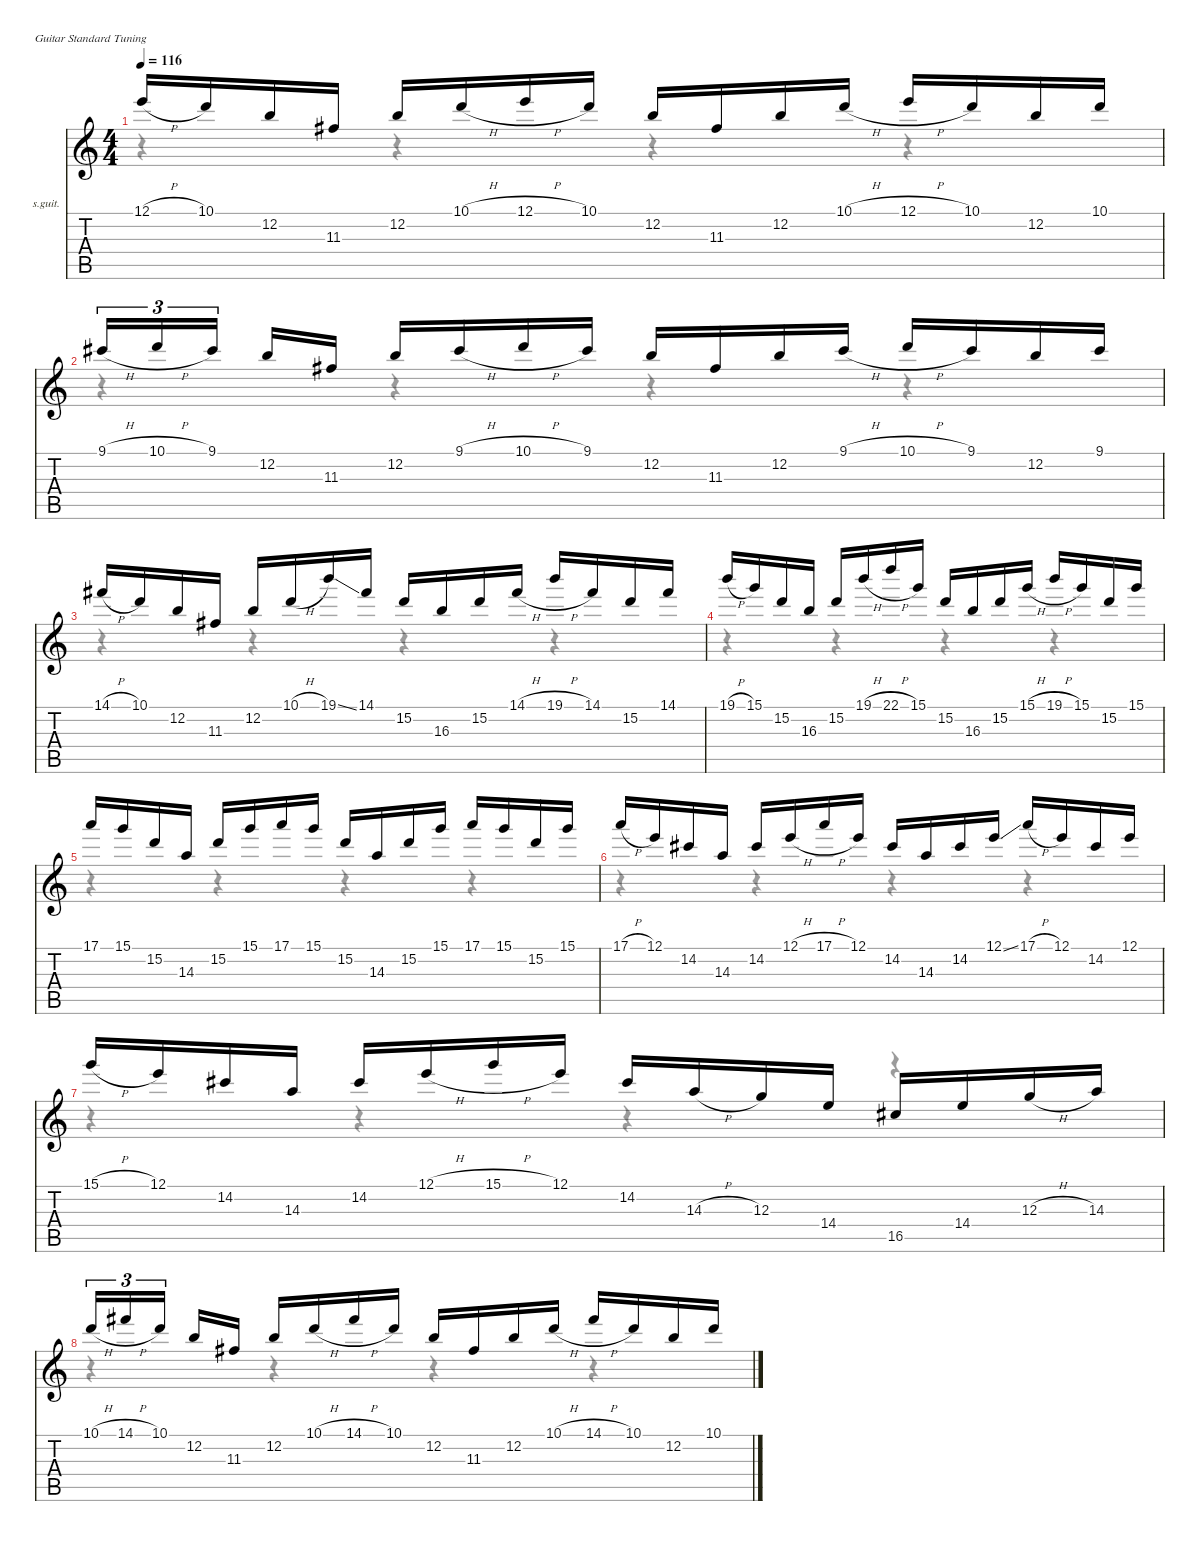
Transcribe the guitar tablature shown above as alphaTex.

\defaultSystemsLayout 4
\hideDynamics
\bracketExtendMode nobrackets
\firstSystemTrackNameOrientation horizontal
\otherSystemsTrackNameOrientation horizontal
\chordDiagramsInScore
\track ("Guitar 2" "s.guit.") {instrument acousticguitarsteel}
\staff {score tabs}
\tuning (E4 B3 G3 D3 A2 E2)
\voice
\ts (4 4)
\tempo 116
\clef g2
\ks c
12.1{h}.16{dy f beam Up} 10.1.16{beam Up} 12.2.16{beam Up} 11.3{acc #}.16{beam Up} 12.2.16{beam Up} 10.1{h}.16{beam Up} 12.1{h}.16{beam Up} 10.1.16{beam Up} 12.2.16{beam Up} 11.3{acc #}.16{beam Up} 12.2.16{beam Up} 10.1{h}.16{beam Up} 12.1{h}.16{beam Up} 10.1.16{beam Up} 12.2.16{beam Up} 10.1.16{beam Up} |
9.1{h acc #}.16{tu (3 2) beam Up} 10.1{h}.16{tu (3 2) beam Up} 9.1{acc #}.16{tu (3 2) beam Up} 12.2.16{beam Up} 11.3{acc #}.16{beam Up} 12.2.16{beam Up} 9.1{h acc #}.16{beam Up} 10.1{h}.16{beam Up} 9.1{acc #}.16{beam Up} 12.2.16{beam Up} 11.3{acc #}.16{beam Up} 12.2.16{beam Up} 9.1{h acc #}.16{beam Up} 10.1{h}.16{beam Up} 9.1{acc #}.16{beam Up} 12.2.16{beam Up} 9.1{acc #}.16{beam Up} |
14.1{h acc #}.16{beam Up} 10.1.16{beam Up} 12.2.16{beam Up} 11.3{acc #}.16{beam Up} 12.2.16{beam Up} 10.1{h}.16{beam Up} 19.1{ss}.16{beam Up} 14.1{acc #}.16{beam Up} 15.2.16{beam Up} 16.3.16{beam Up} 15.2.16{beam Up} 14.1{h acc #}.16{beam Up} 19.1{h}.16{beam Up} 14.1{acc #}.16{beam Up} 15.2.16{beam Up} 14.1{acc #}.16{beam Up} |
19.1{h}.16{beam Up} 15.1.16{beam Up} 15.2.16{beam Up} 16.3.16{beam Up} 15.2.16{beam Up} 19.1{h}.16{beam Up} 22.1{h}.16{beam Up} 15.1.16{beam Up} 15.2.16{beam Up} 16.3.16{beam Up} 15.2.16{beam Up} 15.1{h}.16{beam Up} 19.1{h}.16{beam Up} 15.1.16{beam Up} 15.2.16{beam Up} 15.1.16{beam Up} |
17.1.16{beam Up} 15.1.16{beam Up} 15.2.16{beam Up} 14.3.16{beam Up} 15.2.16{beam Up} 15.1.16{beam Up} 17.1.16{beam Up} 15.1.16{beam Up} 15.2.16{beam Up} 14.3.16{beam Up} 15.2.16{beam Up} 15.1.16{beam Up} 17.1.16{beam Up} 15.1.16{beam Up} 15.2.16{beam Up} 15.1.16{beam Up} |
17.1{h}.16{beam Up} 12.1.16{beam Up} 14.2{acc #}.16{beam Up} 14.3.16{beam Up} 14.2{acc #}.16{beam Up} 12.1{h}.16{beam Up} 17.1{h}.16{beam Up} 12.1.16{beam Up} 14.2{acc #}.16{beam Up} 14.3.16{beam Up} 14.2{acc #}.16{beam Up} 12.1{ss}.16{beam Up} 17.1{h}.16{beam Up} 12.1.16{beam Up} 14.2{acc #}.16{beam Up} 12.1.16{beam Up} |
15.1{h}.16{beam Up} 12.1.16{beam Up} 14.2{acc #}.16{beam Up} 14.3.16{beam Up} 14.2{acc #}.16{beam Up} 12.1{h}.16{beam Up} 15.1{h}.16{beam Up} 12.1.16{beam Up} 14.2{acc #}.16{beam Up} 14.3{h}.16{beam Up} 12.3.16{beam Up} 14.4.16{beam Up} 16.5{acc #}.16{beam Up} 14.4.16{beam Up} 12.3{h}.16{beam Up} 14.3.16{beam Up} |
10.1{h}.16{tu (3 2) beam Up} 14.1{h acc #}.16{tu (3 2) beam Up} 10.1.16{tu (3 2) beam Up} 12.2.16{beam Up} 11.3{acc #}.16{beam Up} 12.2.16{beam Up} 10.1{h}.16{beam Up} 14.1{h acc #}.16{beam Up} 10.1.16{beam Up} 12.2.16{beam Up} 11.3{acc #}.16{beam Up} 12.2.16{beam Up} 10.1{h}.16{beam Up} 14.1{h acc #}.16{beam Up} 10.1.16{beam Up} 12.2.16{beam Up} 10.1.16{beam Up}
\voice
\clef g2
\ottava regular
\simile none
\ks c
r.4{dy mf beam Down} r.4{beam Down} r.4{beam Down} r.4{beam Down} |
r.4{beam Down} r.4{beam Down} r.4{beam Down} r.4{beam Down} |
r.4{beam Down} r.4{beam Down} r.4{beam Down} r.4{beam Down} |
r.4{beam Down} r.4{beam Down} r.4{beam Down} r.4{beam Down} |
r.4{beam Down} r.4{beam Down} r.4{beam Down} r.4{beam Down} |
r.4{beam Down} r.4{beam Down} r.4{beam Down} r.4{beam Down} |
r.4{beam Down} r.4{beam Down} r.4{beam Down} r.4{beam Down} |
r.4{beam Down} r.4{beam Down} r.4{beam Down} r.4{beam Down}
